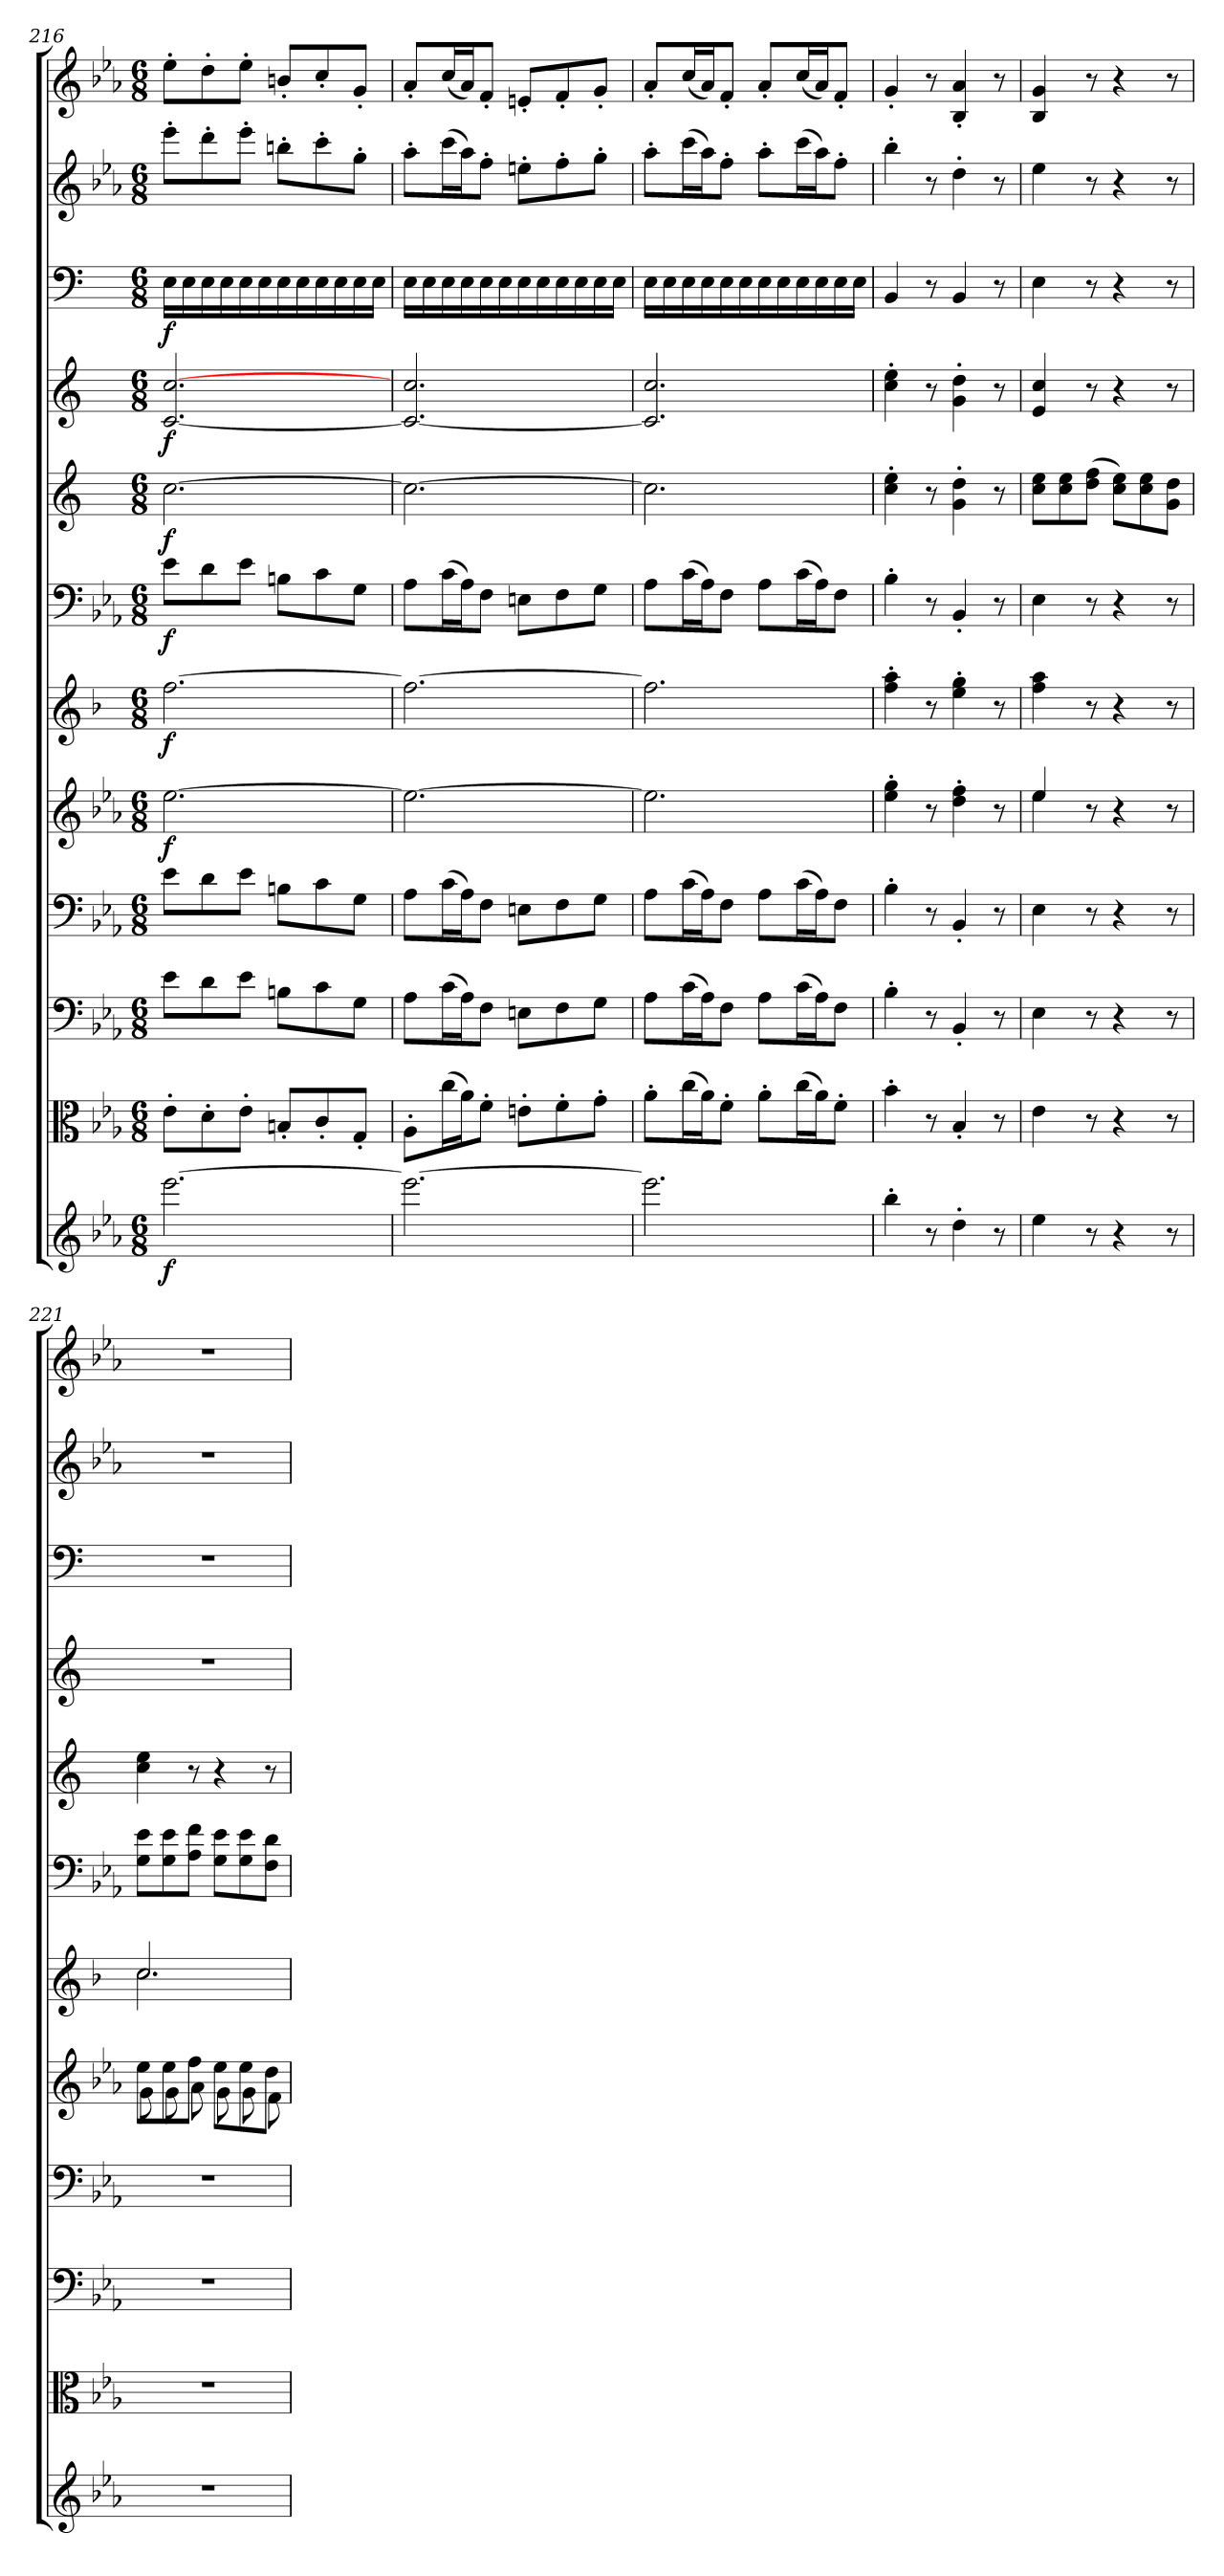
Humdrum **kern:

**kern	**dynam	**kern	**kern	**kern	**kern	**dynam	**kern	**dynam	**kern	**dynam	**kern	**dynam	**kern	**dynam	**kern	**dynam	**kern	**kern
*part12	*part12	*part11	*part10	*part9	*part8	*part8	*part7	*part7	*part6	*part6	*part5	*part5	*part4	*part4	*part3	*part3	*part2	*part1
*staff12	*staff12	*staff11	*staff10	*staff9	*staff8	*staff8	*staff7	*staff7	*staff6	*staff6	*staff5	*staff5	*staff4	*staff4	*staff3	*staff3	*staff2	*staff1
*clefG2	*	*clefC3	*clefF4	*clefF4	*clefG2	*	*clefG2	*	*clefF4	*	*clefG2	*	*clefG2	*	*clefF4	*	*clefG2	*clefG2
*k[b-e-a-]	*	*k[b-e-a-]	*k[b-e-a-]	*k[b-e-a-]	*k[b-e-a-]	*	*k[b-]	*	*k[b-e-a-]	*	*k[]	*	*k[]	*	*k[]	*	*k[b-e-a-]	*k[b-e-a-]
*c:	*	*c:	*c:	*c:	*c:	*	*	*	*c:	*	*	*	*	*	*	*	*c:	*c:
*M6/8	*	*M6/8	*M6/8	*M6/8	*M6/8	*	*M6/8	*	*M6/8	*	*M6/8	*	*M6/8	*	*M6/8	*	*M6/8	*M6/8
=216	=216	=216	=216	=216	=216	=216	=216	=216	=216	=216	=216	=216	=216	=216	=216	=216	=216	=216
[2.eee-\	f	8e-'\L	8e-\L	8e-\L	[2.ee-\	f	[2.ff\	f	8e-\L	f	[2.cc\	f	[2.c/ [2.cc/	f	16E\LL	f	8eee-'\L	8ee-'\L
.	.	.	.	.	.	.	.	.	.	.	.	.	.	.	16E\	.	.	.
.	.	8d'\	8d\	8d\	.	.	.	.	8d\	.	.	.	.	.	16E\	.	8ddd'\	8dd'\
.	.	.	.	.	.	.	.	.	.	.	.	.	.	.	16E\	.	.	.
.	.	8e-'\J	8e-\J	8e-\J	.	.	.	.	8e-\J	.	.	.	.	.	16E\	.	8eee-'\J	8ee-'\J
.	.	.	.	.	.	.	.	.	.	.	.	.	.	.	16E\	.	.	.
.	.	8Bn'/L	8Bn\L	8Bn\L	.	.	.	.	8Bn\L	.	.	.	.	.	16E\	.	8bbn'\L	8bn'/L
.	.	.	.	.	.	.	.	.	.	.	.	.	.	.	16E\	.	.	.
.	.	8c'/	8c\	8c\	.	.	.	.	8c\	.	.	.	.	.	16E\	.	8ccc'\	8cc'/
.	.	.	.	.	.	.	.	.	.	.	.	.	.	.	16E\	.	.	.
.	.	8G'/J	8G\J	8G\J	.	.	.	.	8G\J	.	.	.	.	.	16E\	.	8gg'\J	8g'/J
.	.	.	.	.	.	.	.	.	.	.	.	.	.	.	16E\JJ	.	.	.
=217	=217	=217	=217	=217	=217	=217	=217	=217	=217	=217	=217	=217	=217	=217	=217	=217	=217	=217
2.eee-\_	.	8A-'\L	8A-\L	8A-\L	2.ee-\_	.	2.ff\_	.	8A-\L	.	2.cc\_	.	2.c_/ 2.cc/	.	16E\LL	.	8aa-'\L	8a-'/L
.	.	.	.	.	.	.	.	.	.	.	.	.	.	.	16E\	.	.	.
.	.	(16cc\L	(16c\L	(16c\L	.	.	.	.	(16c\L	.	.	.	.	.	16E\	.	(16ccc\L	(16cc/L
.	.	16a-\J)	16A-\J)	16A-\J)	.	.	.	.	16A-\J)	.	.	.	.	.	16E\	.	16aa-\J)	16a-/J)
.	.	8f'\J	8F\J	8F\J	.	.	.	.	8F\J	.	.	.	.	.	16E\	.	8ff'\J	8f'/J
.	.	.	.	.	.	.	.	.	.	.	.	.	.	.	16E\	.	.	.
.	.	8en'\L	8En\L	8En\L	.	.	.	.	8En\L	.	.	.	.	.	16E\	.	8een'\L	8en'/L
.	.	.	.	.	.	.	.	.	.	.	.	.	.	.	16E\	.	.	.
.	.	8f'\	8F\	8F\	.	.	.	.	8F\	.	.	.	.	.	16E\	.	8ff'\	8f'/
.	.	.	.	.	.	.	.	.	.	.	.	.	.	.	16E\	.	.	.
.	.	8g'\J	8G\J	8G\J	.	.	.	.	8G\J	.	.	.	.	.	16E\	.	8gg'\J	8g'/J
.	.	.	.	.	.	.	.	.	.	.	.	.	.	.	16E\JJ	.	.	.
=218	=218	=218	=218	=218	=218	=218	=218	=218	=218	=218	=218	=218	=218	=218	=218	=218	=218	=218
2.eee-\]	.	8a-'\L	8A-\L	8A-\L	2.ee-\]	.	2.ff\]	.	8A-\L	.	2.cc\]	.	2.c]/ 2.cc/	.	16E\LL	.	8aa-'\L	8a-'/L
.	.	.	.	.	.	.	.	.	.	.	.	.	.	.	16E\	.	.	.
.	.	(16cc\L	(16c\L	(16c\L	.	.	.	.	(16c\L	.	.	.	.	.	16E\	.	(16ccc\L	(16cc/L
.	.	16a-\J)	16A-\J)	16A-\J)	.	.	.	.	16A-\J)	.	.	.	.	.	16E\	.	16aa-\J)	16a-/J)
.	.	8f'\J	8F\J	8F\J	.	.	.	.	8F\J	.	.	.	.	.	16E\	.	8ff'\J	8f'/J
.	.	.	.	.	.	.	.	.	.	.	.	.	.	.	16E\	.	.	.
.	.	8a-'\L	8A-\L	8A-\L	.	.	.	.	8A-\L	.	.	.	.	.	16E\	.	8aa-'\L	8a-'/L
.	.	.	.	.	.	.	.	.	.	.	.	.	.	.	16E\	.	.	.
.	.	(16cc\L	(16c\L	(16c\L	.	.	.	.	(16c\L	.	.	.	.	.	16E\	.	(16ccc\L	(16cc/L
.	.	16a-\J)	16A-\J)	16A-\J)	.	.	.	.	16A-\J)	.	.	.	.	.	16E\	.	16aa-\J)	16a-/J)
.	.	8f'\J	8F\J	8F\J	.	.	.	.	8F\J	.	.	.	.	.	16E\	.	8ff'\J	8f'/J
.	.	.	.	.	.	.	.	.	.	.	.	.	.	.	16E\JJ	.	.	.
=219	=219	=219	=219	=219	=219	=219	=219	=219	=219	=219	=219	=219	=219	=219	=219	=219	=219	=219
4bb-'\	.	4b-'\	4B-'\	4B-'\	4ee-'\ 4gg'\	.	4ff'\ 4aa'\	.	4B-'\	.	4cc'\ 4ee'\	.	4cc'\ 4ee'\	.	4BB/	.	4bb-'\	4g'/
8r	.	8r	8r	8r	8r	.	8r	.	8r	.	8r	.	8r	.	8r	.	8r	8r
4dd'\	.	4B-'/	4BB-'/	4BB-'/	4dd'\ 4ff'\	.	4ee'\ 4gg'\	.	4BB-'/	.	4g'\ 4dd'\	.	4g'\ 4dd'\	.	4BB/	.	4dd'\	4B-'/ 4a-'/
8r	.	8r	8r	8r	8r	.	8r	.	8r	.	8r	.	8r	.	8r	.	8r	8r
=220	=220	=220	=220	=220	=220	=220	=220	=220	=220	=220	=220	=220	=220	=220	=220	=220	=220	=220
*	*	*	*	*	*^	*	*	*	*	*	*	*	*	*	*	*	*	*
4ee-\	.	4e-\	4E-\	4E-\	4ee-/	4ee-\	.	4ff\ 4aa\	.	4E-\	.	8cc\ 8ee\L	.	4e/ 4cc/	.	4E\	.	4ee-\	4B-/ 4g/
.	.	.	.	.	.	.	.	.	.	.	.	8cc\ 8ee\	.	.	.	.	.	.	.
8r	.	8r	8r	8r	2ryy	8r	.	8r	.	8r	.	(8dd\ 8ff\J	.	8r	.	8r	.	8r	8r
4r	.	4r	4r	4r	.	4r	.	4r	.	4r	.	8cc\ 8ee\L)	.	4r	.	4r	.	4r	4r
.	.	.	.	.	.	.	.	.	.	.	.	8cc\ 8ee\	.	.	.	.	.	.	.
8r	.	8r	8r	8r	.	8r	.	8r	.	8r	.	8g\ 8dd\J	.	8r	.	8r	.	8r	8r
=221	=221	=221	=221	=221	=221	=221	=221	=221	=221	=221	=221	=221	=221	=221	=221	=221	=221	=221	=221
*	*	*	*	*	*	*	*	*^	*	*	*	*	*	*	*	*	*	*	*
2.r	.	2.r	2.r	2.r	8ee-\L	8g\	.	2.cc/	2.cc\	.	8G\ 8e-\L	.	4cc\ 4ee\	.	2.r	.	2.r	.	2.r	2.r
.	.	.	.	.	8ee-\	8g\	.	.	.	.	8G\ 8e-\	.	.	.	.	.	.	.	.	.
.	.	.	.	.	8ff\J	8a-\	.	.	.	.	8A-\ 8f\J	.	8r	.	.	.	.	.	.	.
.	.	.	.	.	8ee-\L	8g\	.	.	.	.	8G\ 8e-\L	.	4r	.	.	.	.	.	.	.
.	.	.	.	.	8ee-\	8g\	.	.	.	.	8G\ 8e-\	.	.	.	.	.	.	.	.	.
.	.	.	.	.	8dd\J	8f\	.	.	.	.	8F\ 8d\J	.	8r	.	.	.	.	.	.	.
*	*	*	*	*	*v	*v	*	*	*	*	*	*	*	*	*	*	*	*	*	*
*	*	*	*	*	*	*	*v	*v	*	*	*	*	*	*	*	*	*	*	*
=	=	=	=	=	=	=	=	=	=	=	=	=	=	=	=	=	=	=
*-	*-	*-	*-	*-	*-	*-	*-	*-	*-	*-	*-	*-	*-	*-	*-	*-	*-	*-
